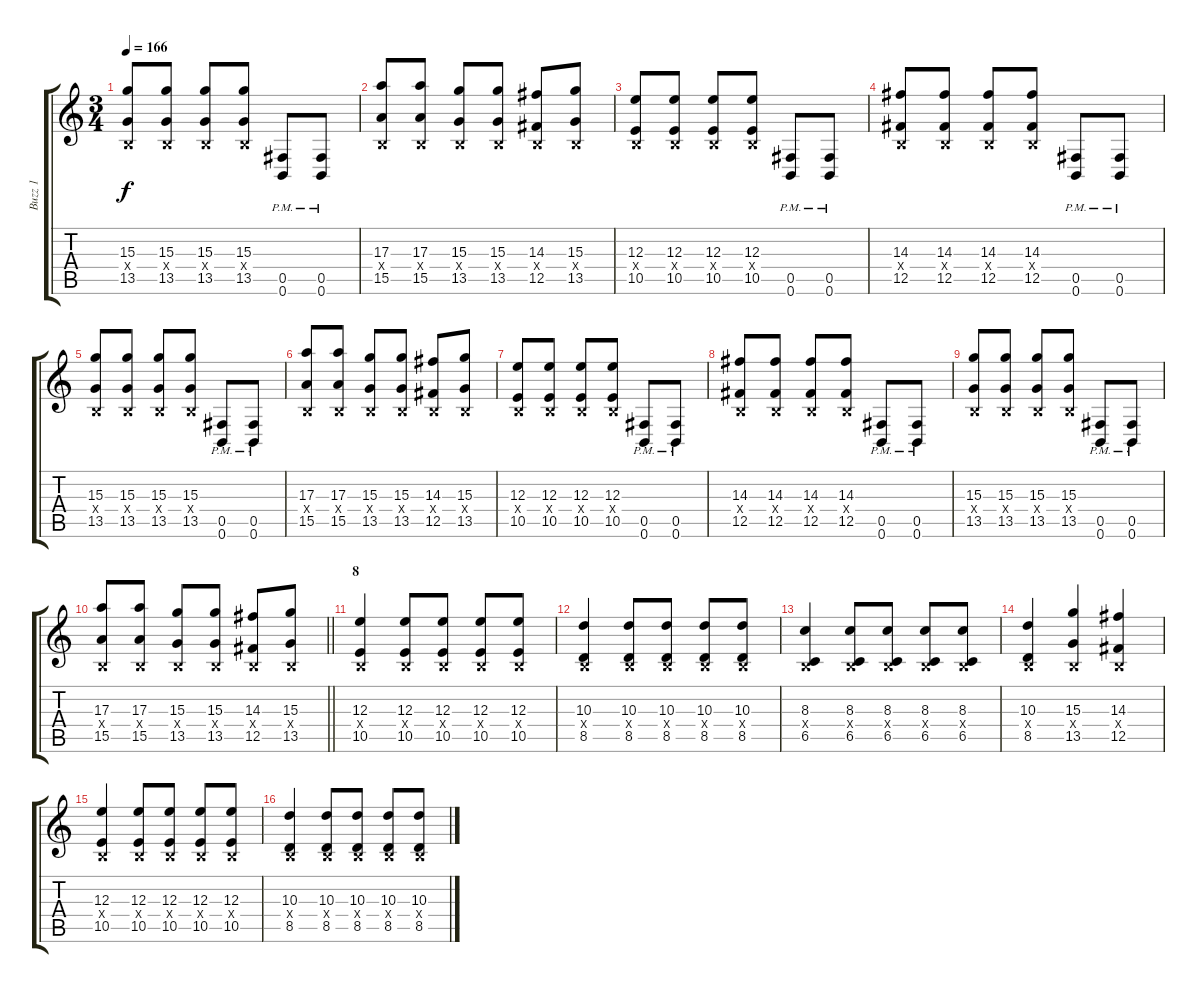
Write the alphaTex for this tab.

\track ("Buzz 1" "Buzz 1") {instrument distortionguitar}
\staff {score tabs}
\tuning (Db4 Ab3 E3 B2 Gb2 B1) {hide}
\ts (3 4)
\tempo 166
\clef g2
\ks c
(15.3 0.4{x} 13.5).8{dy f} (15.3 0.4{x} 13.5).8 (15.3 0.4{x} 13.5).8 (15.3 0.4{x} 13.5).8 (0.5{pm} 0.6{pm}).8 (0.5{pm} 0.6{pm}).8 |
(17.3 0.4{x} 15.5).8 (17.3 0.4{x} 15.5).8 (15.3 0.4{x} 13.5).8 (15.3 0.4{x} 13.5).8 (14.3 0.4{x} 12.5).8 (15.3 0.4{x} 13.5).8 |
(12.3 0.4{x} 10.5).8 (12.3 0.4{x} 10.5).8 (12.3 0.4{x} 10.5).8 (12.3 0.4{x} 10.5).8 (0.5{pm} 0.6{pm}).8 (0.5{pm} 0.6{pm}).8 |
(14.3 0.4{x} 12.5).8 (14.3 0.4{x} 12.5).8 (14.3 0.4{x} 12.5).8 (14.3 0.4{x} 12.5).8 (0.5{pm} 0.6{pm}).8 (0.5{pm} 0.6{pm}).8 |
(15.3 0.4{x} 13.5).8 (15.3 0.4{x} 13.5).8 (15.3 0.4{x} 13.5).8 (15.3 0.4{x} 13.5).8 (0.5{pm} 0.6{pm}).8 (0.5{pm} 0.6{pm}).8 |
(17.3 0.4{x} 15.5).8 (17.3 0.4{x} 15.5).8 (15.3 0.4{x} 13.5).8 (15.3 0.4{x} 13.5).8 (14.3 0.4{x} 12.5).8 (15.3 0.4{x} 13.5).8 |
(12.3 0.4{x} 10.5).8 (12.3 0.4{x} 10.5).8 (12.3 0.4{x} 10.5).8 (12.3 0.4{x} 10.5).8 (0.5{pm} 0.6{pm}).8 (0.5{pm} 0.6{pm}).8 |
(14.3 0.4{x} 12.5).8 (14.3 0.4{x} 12.5).8 (14.3 0.4{x} 12.5).8 (14.3 0.4{x} 12.5).8 (0.5{pm} 0.6{pm}).8 (0.5{pm} 0.6{pm}).8 |
(15.3 0.4{x} 13.5).8 (15.3 0.4{x} 13.5).8 (15.3 0.4{x} 13.5).8 (15.3 0.4{x} 13.5).8 (0.5{pm} 0.6{pm}).8 (0.5{pm} 0.6{pm}).8 |
\barLineRight lightlight
(17.3 0.4{x} 15.5).8 (17.3 0.4{x} 15.5).8 (15.3 0.4{x} 13.5).8 (15.3 0.4{x} 13.5).8 (14.3 0.4{x} 12.5).8 (15.3 0.4{x} 13.5).8 |
\section ("" "8")
(12.3 0.4{x} 10.5).4 (12.3 0.4{x} 10.5).8 (12.3 0.4{x} 10.5).8 (12.3 0.4{x} 10.5).8 (12.3 0.4{x} 10.5).8 |
(10.3 0.4{x} 8.5).4 (10.3 0.4{x} 8.5).8 (10.3 0.4{x} 8.5).8 (10.3 0.4{x} 8.5).8 (10.3 0.4{x} 8.5).8 |
(8.3 0.4{x} 6.5).4 (8.3 0.4{x} 6.5).8 (8.3 0.4{x} 6.5).8 (8.3 0.4{x} 6.5).8 (8.3 0.4{x} 6.5).8 |
(10.3 0.4{x} 8.5).4 (15.3 0.4{x} 13.5).4 (14.3 0.4{x} 12.5).4 |
(12.3 0.4{x} 10.5).4 (12.3 0.4{x} 10.5).8 (12.3 0.4{x} 10.5).8 (12.3 0.4{x} 10.5).8 (12.3 0.4{x} 10.5).8 |
(10.3 0.4{x} 8.5).4 (10.3 0.4{x} 8.5).8 (10.3 0.4{x} 8.5).8 (10.3 0.4{x} 8.5).8 (10.3 0.4{x} 8.5).8
